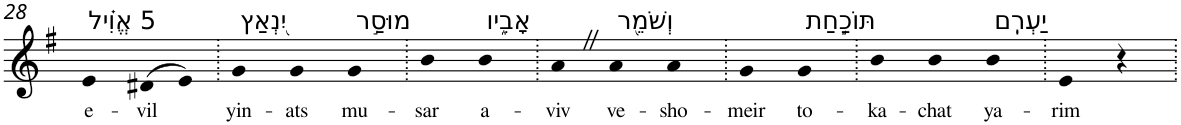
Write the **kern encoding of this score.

**kern	**text
*part1	*part1
*staff1	*staff1
*I"Piano	*
*I'Pno	*
!!LO:PB:g=z
*clefG2	*
*k[f#]	*
*G:	*
=28	=28
!LO:TX:a:t=5 אֱוִ֗יל	!
!	!LO:LY:b
4e	e-
!	!LO:LY:b
(>8d#X	-vil
8e)	.
=29.	=29.
!LO:TX:a:t=יִ֭נְאַץ	!
!	!LO:LY:b
4g	yin-
!	!LO:LY:b
4g	-ats
!LO:TX:a:t=מוּסַ֣ר	!
!	!LO:LY:b
4g	mu-
=30.	=30.
!	!LO:LY:b
4b	-sar
!LO:TX:a:t=אָבִ֑יו	!
!	!LO:LY:b
4b	a-
=31.	=31.
!	!LO:LY:b
4aZ	-viv
!LO:TX:a:t=וְשֹׁמֵ֖ר	!
!	!LO:LY:b
4a	ve-
!	!LO:LY:b
4a	-sho-
=32.	=32.
!	!LO:LY:b
4g	-meir
!LO:TX:a:t=תּוֹכַ֣חַת	!
!	!LO:LY:b
4g	to-
=33.	=33.
!	!LO:LY:b
4b	-ka-
!	!LO:LY:b
4b	-chat
!LO:TX:a:t=יַעְרִֽם	!
!	!LO:LY:b
4b	ya-
=34.	=34.
!	!LO:LY:b
4e	-rim
4r	.
=.	=.
*-	*-
